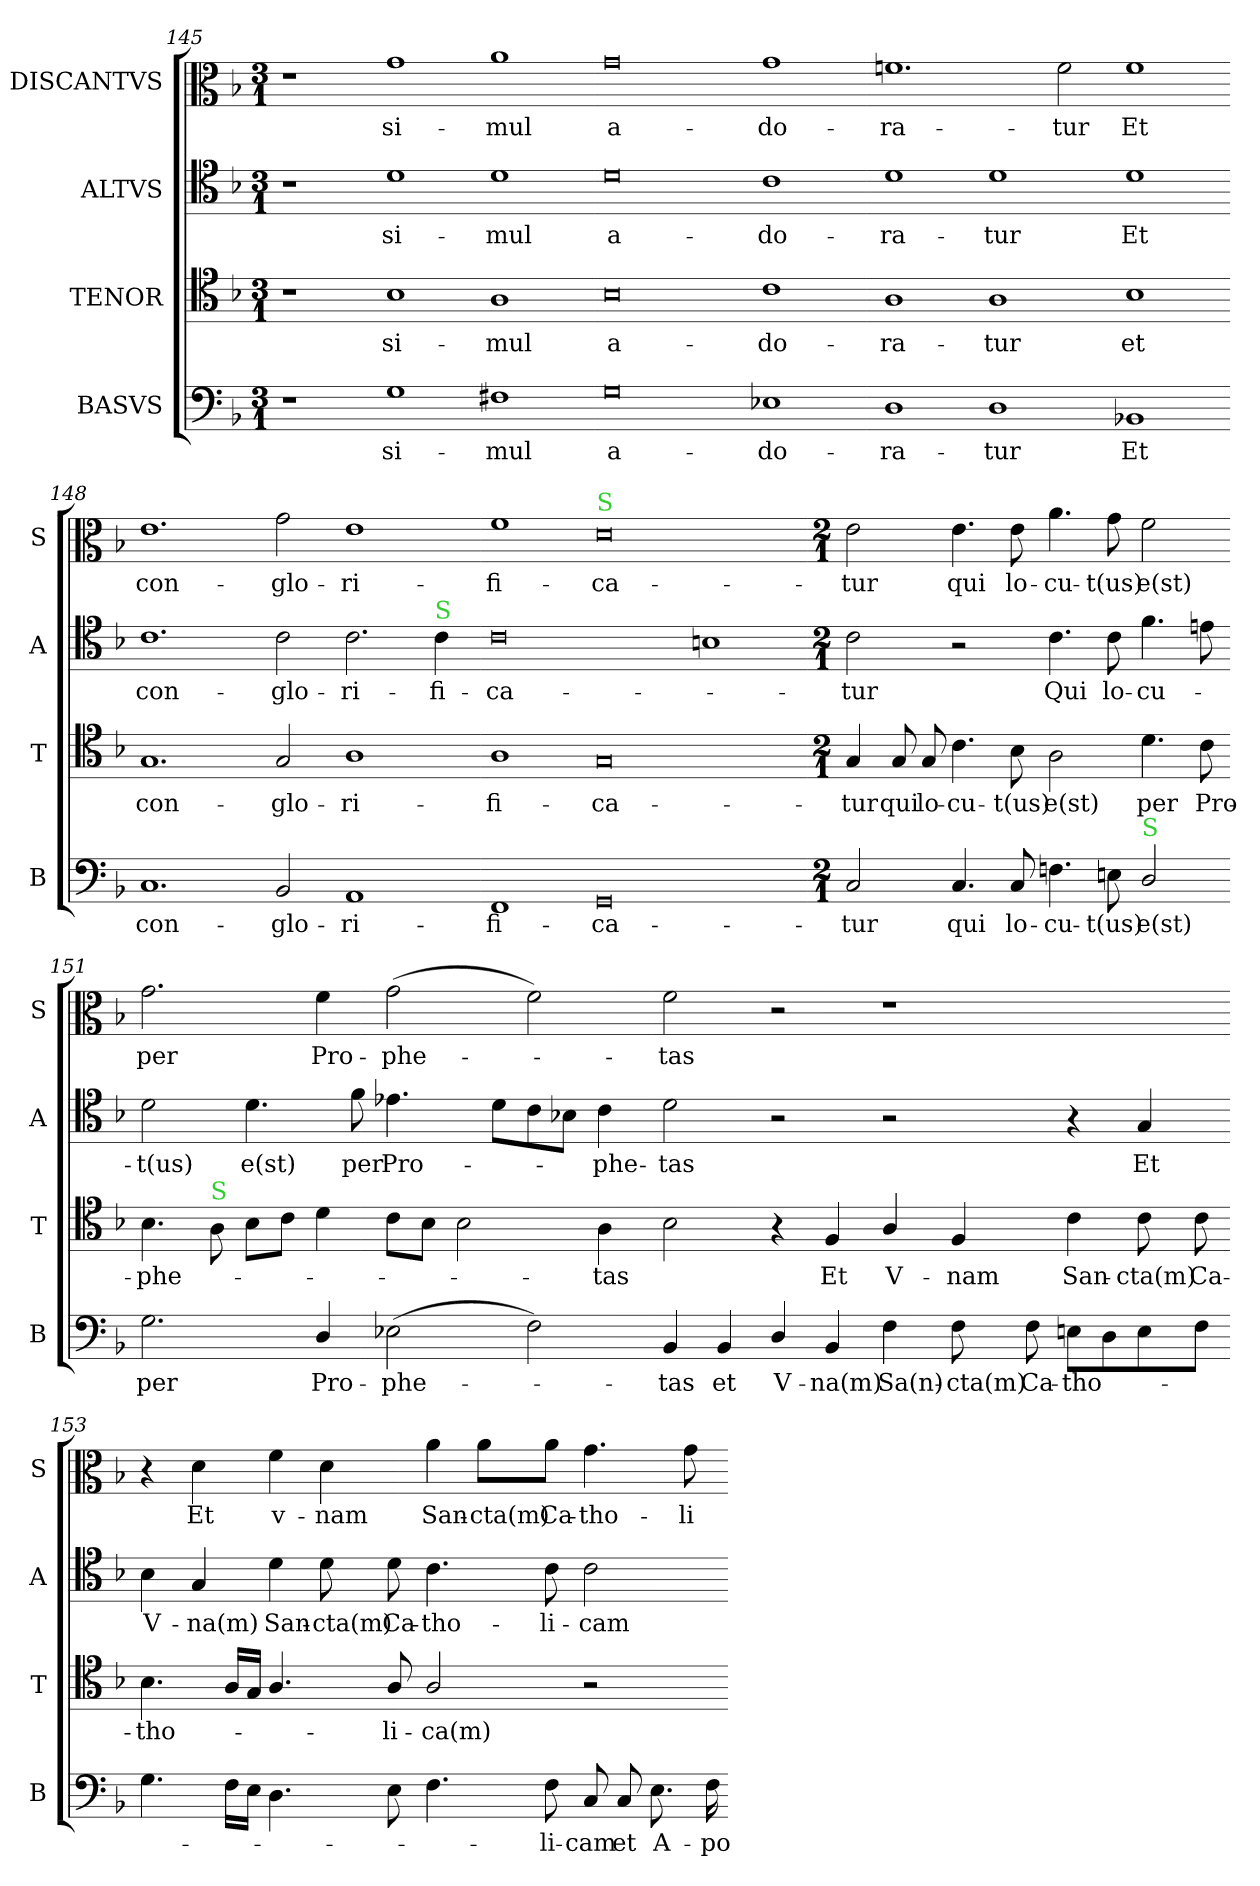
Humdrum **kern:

**kern	**text	**kern	**text	**kern	**text	**kern	**text
*part4	*part4	*part3	*part3	*part2	*part2	*part1	*part1
*staff4	*staff4	*staff3	*staff3	*staff2	*staff2	*staff1	*staff1
*I"BASVS	*	*I"TENOR	*	*I"ALTVS	*	*I"DISCANTVS	*
*I'B	*	*I'T	*	*I'A	*	*I'S	*
*clefF4	*	*clefC4	*	*clefC4	*	*clefC3	*
*k[b-]	*	*k[b-]	*	*k[b-]	*	*k[b-]	*
*F:ion	*	*F:ion	*	*F:ion	*	*F:ion	*
*M3/1	*	*M3/1	*	*M3/1	*	*M3/1	*
=145	=145	=145	=145	=145	=145	=145	=145
1r	.	1r	.	1r	.	1r	.
!	!LO:LY:i	!	!	!	!LO:LY:i	!	!LO:LY:i
1G	si-	1B-	si-	1d	si-	1g	si-
!	!LO:LY:i	!	!	!	!LO:LY:i	!	!LO:LY:i
1F#X	-mul	1A	-mul	1d	-mul	1a	-mul
=146-	=146-	=146-	=146-	=146-	=146-	=146-	=146-
!	!LO:LY:i	!	!	!	!LO:LY:i	!	!LO:LY:i
0G	a-	0B-	a-	0d	a-	0g	a-
!	!LO:LY:i	!	!	!	!LO:LY:i	!	!LO:LY:i
1E-X	-do-	1c	-do-	1c	-do-	1g	-do-
=147-	=147-	=147-	=147-	=147-	=147-	=147-	=147-
!	!LO:LY:i	!	!	!	!LO:LY:i	!	!LO:LY:i
1D	-ra-	1A	-ra-	1d	-ra-	1.fn	-ra-
!	!LO:LY:i	!	!	!	!LO:LY:i	!	!
1D	-tur	1A	-tur	1d	-tur	.	.
!	!	!	!	!	!	!	!LO:LY:i
.	.	.	.	.	.	2f\	-tur
1BB-X	Et	1B-	et	1d	Et	1f	Et
=148-	=148-	=148-	=148-	=148-	=148-	=148-	=148-
1.C	con-	1.G	con-	1.c	con-	1.e	con-
2BB-/	-glo-	2G/	-glo-	2c\	-glo-	2g\	-glo-
1AA	-ri-	1A	-ri-	2.c\	-ri-	1e	-ri-
!	!	!	!	!LO:TX:a:color=limegreen:t=S	!	!	!
.	.	.	.	4c\	-fi-	.	.
=149-	=149-	=149-	=149-	=149-	=149-	=149-	=149-
1FF	-fi-	1A	-fi-	0c	-ca-	1f	-fi-
!	!	!	!	!	!	!LO:TX:a:color=limegreen:t=S	!
0GG	-ca-	0G	-ca-	.	.	0d	-ca-
.	.	.	.	1Bn	.	.	.
=150-	=150-	=150-	=150-	=150-	=150-	=150-	=150-
*M2/1	*	*M2/1	*	*M2/1	*	*M2/1	*
2C/	-tur	4G/	-tur	2c\	-tur	2e\	-tur
.	.	8G/	qui	.	.	.	.
.	.	8G/	lo-	.	.	.	.
4.C/	qui	4.c\	-cu-	2r	.	4.e\	qui
8C/	lo-	8B-\	-t(us)	.	.	8e\	lo-
4.Fn\	-cu-	2A\	e(st)	4.c\	Qui	4.a\	-cu-
8En\	-t(us)	.	.	8c\	lo-	8g\	-t(us)
!LO:TX:a:color=limegreen:t=S	!	!	!	!	!	!	!
2D/	e(st)	4.d\	per	4.f\	-cu-	2f\	e(st)
.	.	8c\	Pro-	8en\	.	.	.
=151-	=151-	=151-	=151-	=151-	=151-	=151-	=151-
2.G\	per	4.B-\	-phe-	2d\	-t(us)	2.g\	per
!	!	!LO:TX:a:color=limegreen:t=S	!	!	!	!	!
.	.	8A\	.	.	.	.	.
.	.	8B-\L	.	4.d\	e(st)	.	.
.	.	8c\J	.	.	.	.	.
4D/	Pro-	4d\	.	.	.	4f\	Pro-
.	.	.	.	8f\	per	.	.
(2E-X\	-phe-	8c\L	.	4.e-X\	Pro-	(2g\	-phe-
.	.	8B-\J	.	.	.	.	.
.	.	2B-\	.	.	.	.	.
.	.	.	.	8d\L	.	.	.
2F\)	.	.	.	8c\	.	2f\)	.
.	.	.	.	8B-X\J	.	.	.
.	.	4A\	-tas	4c\	-phe-	.	.
=152-	=152-	=152-	=152-	=152-	=152-	=152-	=152-
4BB-/	-tas	2B-\	.	2d\	-tas	2f\	-tas
4BB-/	et	.	.	.	.	.	.
4D/	V-	4r	.	2r	.	2r	.
4BB-/	-na(m)	4F/	Et	.	.	.	.
4F\	Sa(n)-	4A/	V-	2r	.	1r	.
8F\	-cta(m)	4F/	-nam	.	.	.	.
8F\	Ca-	.	.	.	.	.	.
8En\L	-tho-	4c\	San-	4r	.	.	.
8D\	.	.	.	.	.	.	.
8E\	.	8c\	-cta(m)	4G/	Et	.	.
8F\J	.	8c\	Ca-	.	.	.	.
=153-	=153-	=153-	=153-	=153-	=153-	=153-	=153-
4.G\	.	4.B-\	-tho-	4B-\	V-	4r	.
.	.	.	.	4G/	-na(m)	4d\	Et
16F\LL	.	16A/LL	.	.	.	.	.
16E\JJ	.	16G/JJ	.	.	.	.	.
4.D\	.	4.A/	.	4d\	San-	4f\	v-
.	.	.	.	8d\	-cta(m)	4d\	-nam
8E\	.	8A/	-li-	8d\	Ca-	.	.
4.F\	.	2A/	-ca(m)	4.c\	-tho-	4a\	San-
.	.	.	.	.	.	8a\L	-cta(m)
8F\	-li-	.	.	8c\	-li-	8a\J	Ca-
8C/	-cam	2r	.	2c\	-cam	4.g\	-tho-
8C/	et	.	.	.	.	.	.
8.E\	A-	.	.	.	.	.	.
.	.	.	.	.	.	8g\	-li-
16F\	-po-	.	.	.	.	.	.
=-	=-	=-	=-	=-	=-	=-	=-
*-	*-	*-	*-	*-	*-	*-	*-
